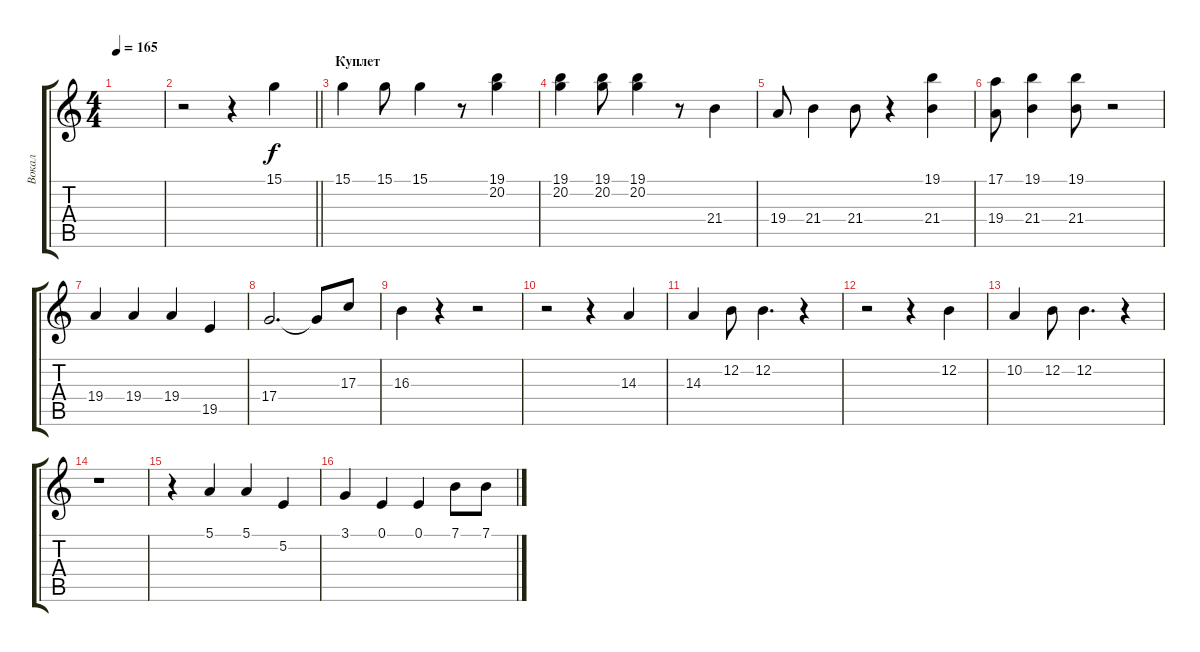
\track ("Вокал" "Вокал") {instrument flute}
\staff {score tabs}
\tuning (E4 B3 G3 D3 A2 E2) {hide}
\ts (4 4)
\tempo 165
\clef g2
\ks c
|
\barLineRight lightlight
r.2 r.4 15.1.4 |
\section ("" "Куплет")
15.1.4 15.1.8 15.1.4 r.8 (19.1 20.2).4 |
(19.1 20.2).4 (19.1 20.2).8 (19.1 20.2).4 r.8 21.4.4 |
19.4.8 21.4.4 21.4.8 r.4 (19.1 21.4).4 |
(17.1 19.4).8 (19.1 21.4).4 (19.1 21.4).8 r.2 |
19.4.4 19.4.4 19.4.4 19.5.4 |
17.4.2{d} 17.4{t}.8 17.3.8 |
16.3.4 r.4 r.2 |
r.2 r.4 14.3.4 |
14.3.4 12.2.8 12.2.4{d} r.4 |
r.2 r.4 12.2.4 |
10.2.4 12.2.8 12.2.4{d} r.4 |
r.1 |
r.4 5.1.4 5.1.4 5.2.4 |
3.1.4 0.1.4 0.1.4 7.1.8 7.1.8
